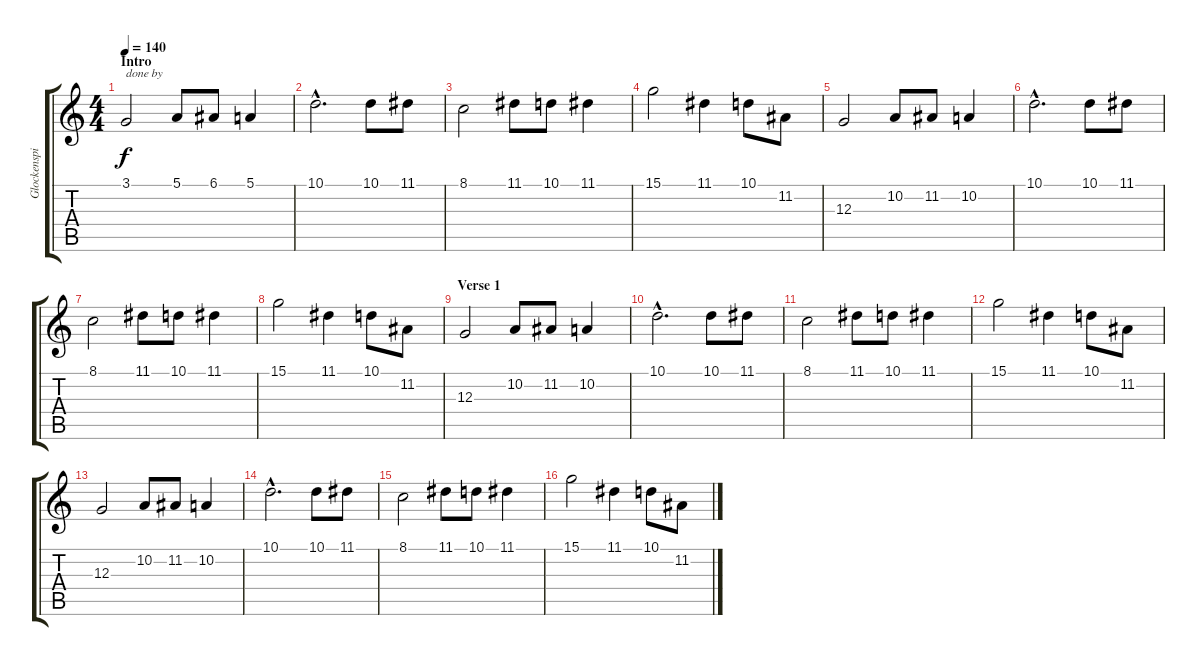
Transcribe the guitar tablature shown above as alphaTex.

\track ("Glockenspiel" "Glockenspi") {instrument glockenspiel}
\staff {score tabs}
\tuning (E4 B3 G3 D3 A2 E2) {hide}
\ts (4 4)
\section ("" "Intro")
\tempo 140
\clef g2
\ks c
3.1.2{txt "done by" dy f instrument glockenspiel} 5.1.8 6.1.8 5.1.4 |
10.1{hac}.2{d} 10.1.8 11.1.8 |
8.1.2 11.1.8 10.1.8 11.1.4 |
15.1.2 11.1.4 10.1.8 11.2.8 |
12.3.2 10.2.8 11.2.8 10.2.4 |
10.1{hac}.2{d} 10.1.8 11.1.8 |
8.1.2 11.1.8 10.1.8 11.1.4 |
15.1.2 11.1.4 10.1.8 11.2.8 |
\section ("" "Verse 1")
12.3.2 10.2.8 11.2.8 10.2.4 |
10.1{hac}.2{d} 10.1.8 11.1.8 |
8.1.2 11.1.8 10.1.8 11.1.4 |
15.1.2 11.1.4 10.1.8 11.2.8 |
12.3.2 10.2.8 11.2.8 10.2.4 |
10.1{hac}.2{d} 10.1.8 11.1.8 |
8.1.2 11.1.8 10.1.8 11.1.4 |
15.1.2 11.1.4 10.1.8 11.2.8
